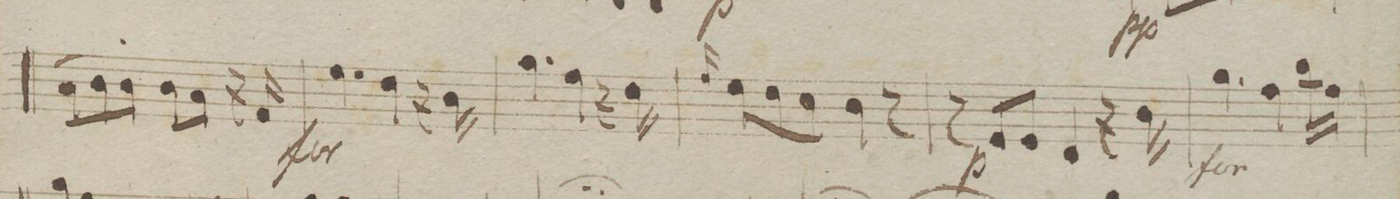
**kern	**dynam
*I"Violio 1mo	*
*clefG2	*
*k[b-e-]	*
*M6/8	*
(8a\L	.
8b-\)	.
8b-\'J	.
8b-\L	.
8a\J	.
16r	.
16f/	.
=53	=53
4.ee-\	f
4dd\	.
16r	.
16b-\	.
=54	=54
4.gg\	.
4ff\	.
16r	.
16dd\	.
=55	=55
16qqff/	.
8ee-\L	.
8dd\	.
8cc\J	.
4b-\	.
8r	.
=56	=56
8r	.
.	p
8e-/L	.
8e-/J	.
4d/	.
16r	.
16b-\	.
=57	=57
4.gg\	f
4ff\	.
16bb-\LL	.
16ff\JJ	.
=58	=58
*-	*-
